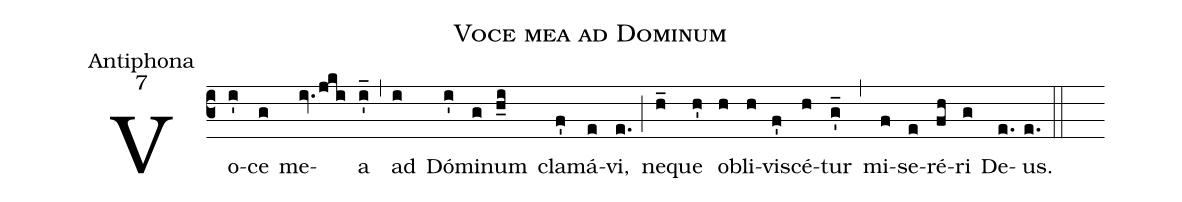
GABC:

name:Voce mea ad Dominum;
office-part:Antiphona;
mode:7;
%%
(c3) Vo(i')ce(g) me(iv.jki)a(i'_) (,) ad(i) Dó(i')mi(g)num(h_i) cla(f')má(e)vi,(e.) (;) ne(h_)que(h') o(h)bli(h)vi(f')scé(h)tur(g'_) (,) mi(f)se(e)ré(fh)ri(g) De(e.)us.(e.) (::)
